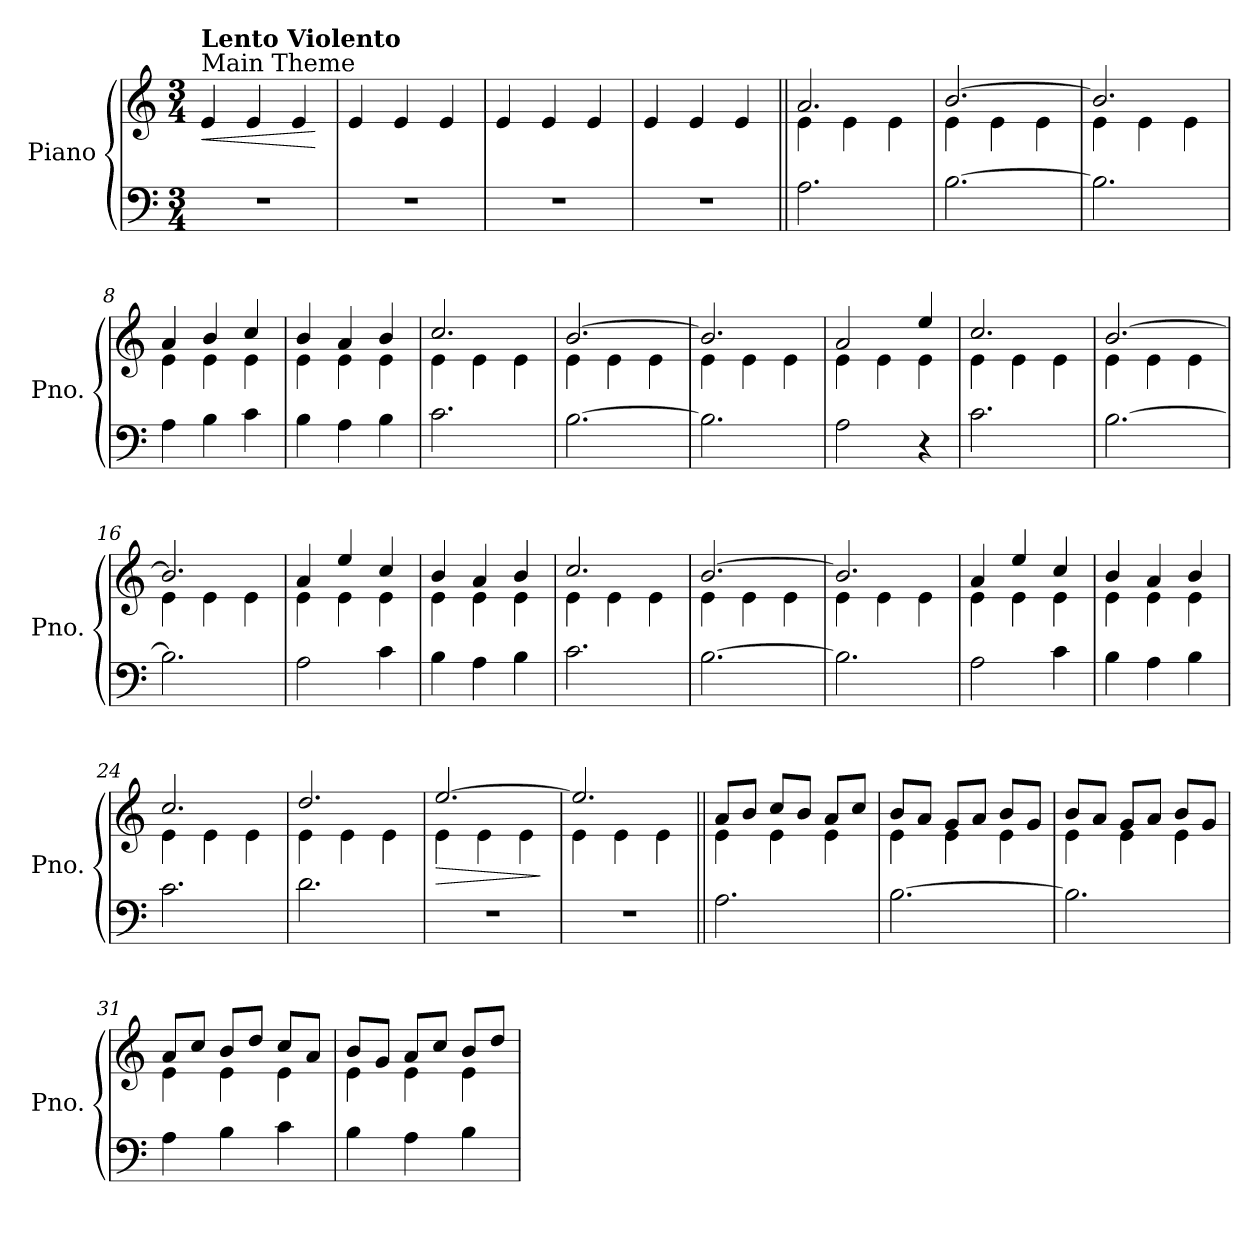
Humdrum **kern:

**kern	**kern	**dynam
*part1	*part1	*part1
*staff2	*staff1	*staff1/2
*I"Piano	*	*
*I'Pno.	*	*
*clefF4	*clefG2	*
*k[]	*k[]	*
*M3/4	*M3/4	*
*MM110	*MM110	*
=1	=1	=1
!	!LO:TX:a:t=Main Theme	!
!	!LO:TX:a:B:t=Lento Violento	!
!	!	!LO:HP:b
!	!	!LO:DY:n=1:b
2.r	4e/	< other-dynamics
.	4e/	.
.	4e/	.
.	.	[
=2	=2	=2
2.r	4e/	.
.	4e/	.
.	4e/	.
=3	=3	=3
2.r	4e/	.
.	4e/	.
.	4e/	.
=4	=4	=4
2.r	4e/	.
.	4e/	.
.	4e/	.
=5||	=5||	=5||
*	*^	*
!	!	!	!LO:DY:b=2
!	!	!	!LO:DY:n=1:b
2.A\	2.a/	4e\	mf mf
.	.	4e\	.
.	.	4e\	.
=6	=6	=6	=6
[2.B\	[2.b/	4e\	.
.	.	4e\	.
.	.	4e\	.
=7	=7	=7	=7
2.B\]	2.b/]	4e\	.
.	.	4e\	.
.	.	4e\	.
=8	=8	=8	=8
4A\	4a/	4e\	.
4B\	4b/	4e\	.
4c\	4cc/	4e\	.
=9	=9	=9	=9
4B\	4b/	4e\	.
4A\	4a/	4e\	.
4B\	4b/	4e\	.
=10	=10	=10	=10
2.c\	2.cc/	4e\	.
.	.	4e\	.
.	.	4e\	.
!!LO:LB:g=z	!!
=11	=11	=11	=11
[2.B\	[2.b/	4e\	.
.	.	4e\	.
.	.	4e\	.
=12	=12	=12	=12
2.B\]	2.b/]	4e\	.
.	.	4e\	.
.	.	4e\	.
=13	=13	=13	=13
2A\	2a/	4e\	.
.	.	4e\	.
4r	4ee/	4e\	.
=14	=14	=14	=14
2.c\	2.cc/	4e\	.
.	.	4e\	.
.	.	4e\	.
=15	=15	=15	=15
[2.B\	[2.b/	4e\	.
.	.	4e\	.
.	.	4e\	.
=16	=16	=16	=16
2.B\]	2.b/]	4e\	.
.	.	4e\	.
.	.	4e\	.
=17	=17	=17	=17
2A\	4a/	4e\	.
.	4ee/	4e\	.
4c\	4cc/	4e\	.
=18	=18	=18	=18
4B\	4b/	4e\	.
4A\	4a/	4e\	.
4B\	4b/	4e\	.
=19	=19	=19	=19
2.c\	2.cc/	4e\	.
.	.	4e\	.
.	.	4e\	.
=20	=20	=20	=20
[2.B\	[2.b/	4e\	.
.	.	4e\	.
.	.	4e\	.
!!LO:LB:g=z	!!
=21	=21	=21	=21
2.B\]	2.b/]	4e\	.
.	.	4e\	.
.	.	4e\	.
=22	=22	=22	=22
2A\	4a/	4e\	.
.	4ee/	4e\	.
4c\	4cc/	4e\	.
=23	=23	=23	=23
4B\	4b/	4e\	.
4A\	4a/	4e\	.
4B\	4b/	4e\	.
=24	=24	=24	=24
2.c\	2.cc/	4e\	.
.	.	4e\	.
.	.	4e\	.
=25	=25	=25	=25
2.d\	2.dd/	4e\	.
.	.	4e\	.
.	.	4e\	.
=26	=26	=26	=26
!	!	!	!LO:HP:b
2.r	[2.ee/	4e\	>
.	.	4e\	.
.	.	4e\	.
*	*v	*v	*
.	.	]
=27	=27	=27
*	*^	*
2.r	2.ee/]	4e\	.
.	.	4e\	.
.	.	4e\	.
=28||	=28||	=28||	=28||
2.A\	8a/L	4e\	.
.	8b/J	.	.
.	8cc/L	4e\	.
.	8b/J	.	.
.	8a/L	4e\	.
.	8cc/J	.	.
=29	=29	=29	=29
[2.B\	8b/L	4e\	.
.	8a/J	.	.
.	8g/L	4e\	.
.	8a/J	.	.
.	8b/L	4e\	.
.	8g/J	.	.
!!LO:LB:g=z	!!
=30	=30	=30	=30
2.B\]	8b/L	4e\	.
.	8a/J	.	.
.	8g/L	4e\	.
.	8a/J	.	.
.	8b/L	4e\	.
.	8g/J	.	.
=31	=31	=31	=31
4A\	8a/L	4e\	.
.	8cc/J	.	.
4B\	8b/L	4e\	.
.	8dd/J	.	.
4c\	8cc/L	4e\	.
.	8a/J	.	.
=32	=32	=32	=32
4B\	8b/L	4e\	.
.	8g/J	.	.
4A\	8a/L	4e\	.
.	8cc/J	.	.
4B\	8b/L	4e\	.
.	8dd/J	.	.
*	*v	*v	*
=	=	=
*-	*-	*-
